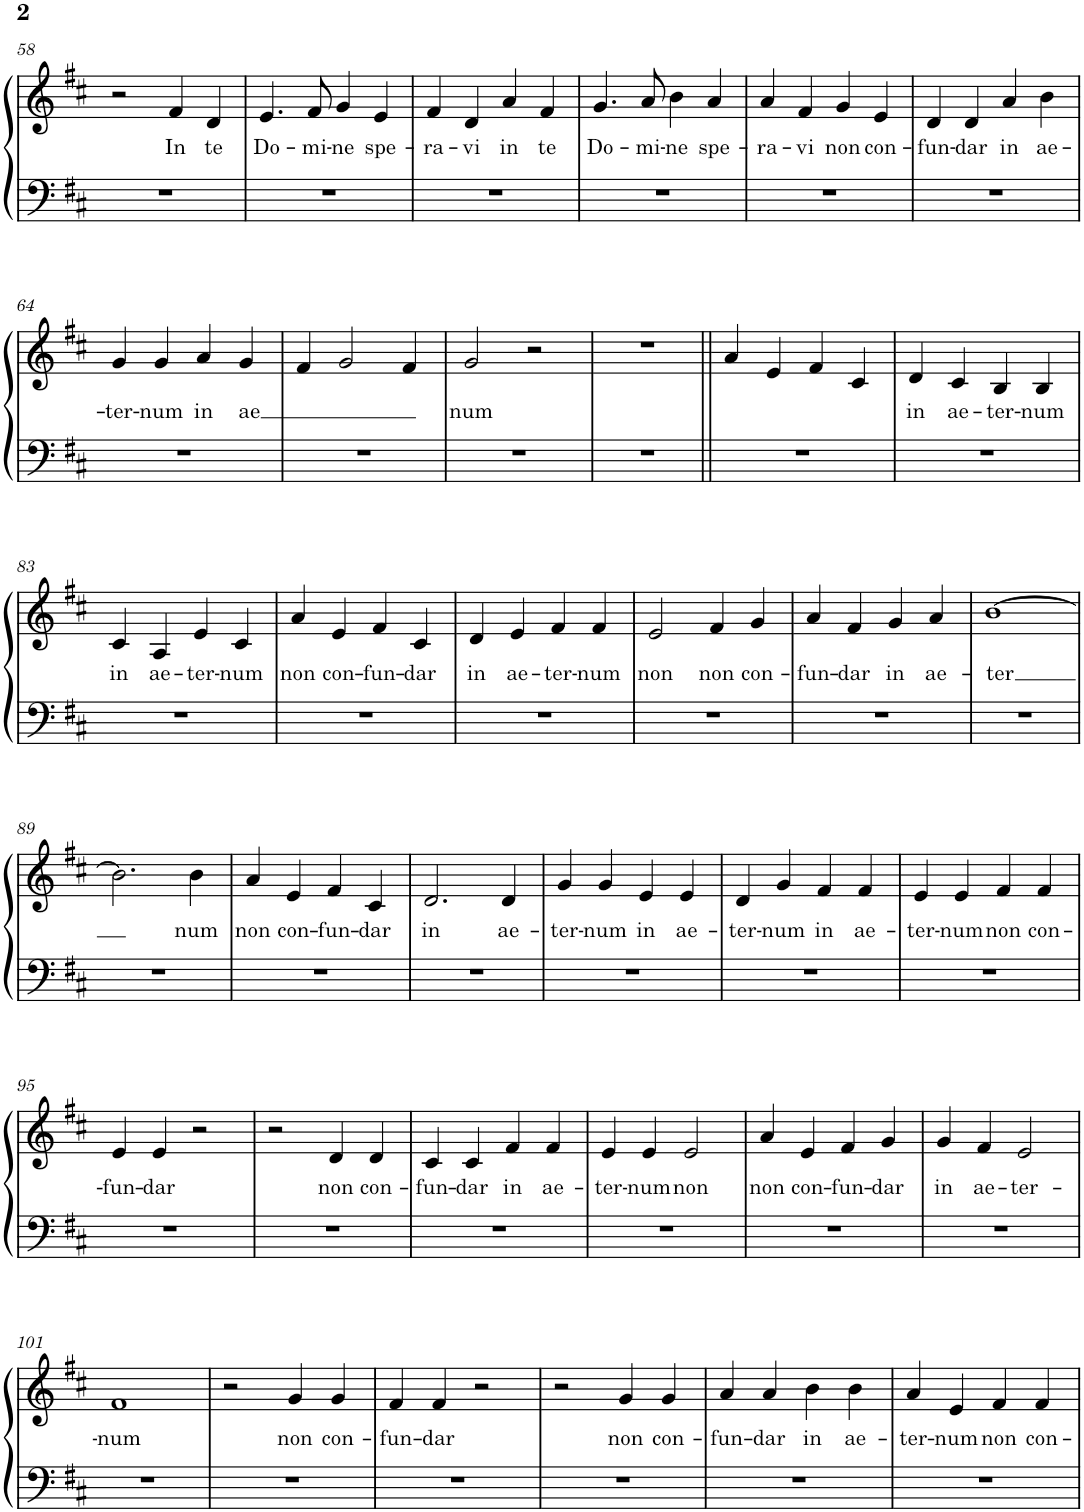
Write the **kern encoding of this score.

**kern	**kern	**text
*part1	*part1	*part1
*staff2	*staff1	*staff1
*I"Piano	*	*
*I'Pno.	*	*
!!LO:PB:g=z
*clefF4	*clefG2	*
*k[f#c#]	*k[f#c#]	*
*M4/4	*M4/4	*
*met(c)	*met(c)	*
=58	=58	=58
1r	2r	.
!	!	!LO:LY:b
.	4f#/	In
!	!	!LO:LY:b
.	4d/	te
=59	=59	=59
!	!	!LO:LY:b
1r	4.e/	Do-
!	!	!LO:LY:b
.	8f#/	-mi-
!	!	!LO:LY:b
.	4g/	-ne
!	!	!LO:LY:b
.	4e/	spe-
=60	=60	=60
!	!	!LO:LY:b
1r	4f#/	-ra-
!	!	!LO:LY:b
.	4d/	-vi
!	!	!LO:LY:b
.	4a/	in
!	!	!LO:LY:b
.	4f#/	te
=61	=61	=61
!	!	!LO:LY:b
1r	4.g/	Do-
!	!	!LO:LY:b
.	8a/	-mi-
!	!	!LO:LY:b
.	4b\	-ne
!	!	!LO:LY:b
.	4a/	spe-
=62	=62	=62
!	!	!LO:LY:b
1r	4a/	-ra-
!	!	!LO:LY:b
.	4f#/	-vi
!	!	!LO:LY:b
.	4g/	non
!	!	!LO:LY:b
.	4e/	con-
=63	=63	=63
!	!	!LO:LY:b
1r	4d/	-fun-
!	!	!LO:LY:b
.	4d/	-dar
!	!	!LO:LY:b
.	4a/	in
!	!	!LO:LY:b
.	4b\	ae-
!!LO:LB:g=z
=64	=64	=64
!	!	!LO:LY:b
1r	4g/	-ter-
!	!	!LO:LY:b
.	4g/	-num
!	!	!LO:LY:b
.	4a/	in
!	!	!LO:LY:b
.	4g/	-ae
=65	=65	=65
1r	4f#/	.
.	2g/	.
.	4f#/	.
=66	=66	=66
!	!	!LO:LY:b
1r	2g/	num
.	2r	.
=67	=67	=67
1r	1r	.
=68||	=68||	=68||
1r	4a/	.
.	4e/	.
.	4f#/	.
.	4c#/	.
=82	=82	=82
!	!	!LO:LY:b
1r	4d/	in
!	!	!LO:LY:b
.	4c#/	ae-
!	!	!LO:LY:b
.	4B/	-ter-
!	!	!LO:LY:b
.	4B/	-num
!!LO:LB:g=z
=83	=83	=83
!	!	!LO:LY:b
1r	4c#/	in
!	!	!LO:LY:b
.	4A/	ae-
!	!	!LO:LY:b
.	4e/	-ter-
!	!	!LO:LY:b
.	4c#/	-num
=84	=84	=84
!	!	!LO:LY:b
1r	4a/	non
!	!	!LO:LY:b
.	4e/	con-
!	!	!LO:LY:b
.	4f#/	-fun-
!	!	!LO:LY:b
.	4c#/	-dar
=85	=85	=85
!	!	!LO:LY:b
1r	4d/	in
!	!	!LO:LY:b
.	4e/	ae-
!	!	!LO:LY:b
.	4f#/	-ter-
!	!	!LO:LY:b
.	4f#/	-num
=86	=86	=86
!	!	!LO:LY:b
1r	2e/	non
!	!	!LO:LY:b
.	4f#/	non
!	!	!LO:LY:b
.	4g/	con-
=87	=87	=87
!	!	!LO:LY:b
1r	4a/	-fun-
!	!	!LO:LY:b
.	4f#/	-dar
!	!	!LO:LY:b
.	4g/	in
!	!	!LO:LY:b
.	4a/	ae-
=88	=88	=88
!	!	!LO:LY:b
1r	[1b	-ter
!!LO:LB:g=z
=89	=89	=89
1r	2.b\]	.
!	!	!LO:LY:b
.	4b\	num
=90	=90	=90
!	!	!LO:LY:b
1r	4a/	non
!	!	!LO:LY:b
.	4e/	con-
!	!	!LO:LY:b
.	4f#/	-fun-
!	!	!LO:LY:b
.	4c#/	-dar
=91	=91	=91
!	!	!LO:LY:b
1r	2.d/	in
!	!	!LO:LY:b
.	4d/	ae-
=92	=92	=92
!	!	!LO:LY:b
1r	4g/	-ter-
!	!	!LO:LY:b
.	4g/	-num
!	!	!LO:LY:b
.	4e/	in
!	!	!LO:LY:b
.	4e/	ae-
=93	=93	=93
!	!	!LO:LY:b
1r	4d/	-ter-
!	!	!LO:LY:b
.	4g/	-num
!	!	!LO:LY:b
.	4f#/	in
!	!	!LO:LY:b
.	4f#/	ae-
=94	=94	=94
!	!	!LO:LY:b
1r	4e/	-ter-
!	!	!LO:LY:b
.	4e/	-num
!	!	!LO:LY:b
.	4f#/	non
!	!	!LO:LY:b
.	4f#/	con-
!!LO:LB:g=z
=95	=95	=95
!	!	!LO:LY:b
1r	4e/	-fun-
!	!	!LO:LY:b
.	4e/	-dar
.	2r	.
=96	=96	=96
1r	2r	.
!	!	!LO:LY:b
.	4d/	non
!	!	!LO:LY:b
.	4d/	con-
=97	=97	=97
!	!	!LO:LY:b
1r	4c#/	-fun-
!	!	!LO:LY:b
.	4c#/	-dar
!	!	!LO:LY:b
.	4f#/	in
!	!	!LO:LY:b
.	4f#/	ae-
=98	=98	=98
!	!	!LO:LY:b
1r	4e/	-ter-
!	!	!LO:LY:b
.	4e/	-num
!	!	!LO:LY:b
.	2e/	non
=99	=99	=99
!	!	!LO:LY:b
1r	4a/	non
!	!	!LO:LY:b
.	4e/	con-
!	!	!LO:LY:b
.	4f#/	-fun-
!	!	!LO:LY:b
.	4g/	-dar
=100	=100	=100
!	!	!LO:LY:b
1r	4g/	in
!	!	!LO:LY:b
.	4f#/	ae-
!	!	!LO:LY:b
.	2e/	-ter-
!!LO:LB:g=z
=101	=101	=101
!	!	!LO:LY:b
1r	1f#	-num
=102	=102	=102
1r	2r	.
!	!	!LO:LY:b
.	4g/	non
!	!	!LO:LY:b
.	4g/	con-
=103	=103	=103
!	!	!LO:LY:b
1r	4f#/	-fun-
!	!	!LO:LY:b
.	4f#/	-dar
.	2r	.
=104	=104	=104
1r	2r	.
!	!	!LO:LY:b
.	4g/	non
!	!	!LO:LY:b
.	4g/	con-
=105	=105	=105
!	!	!LO:LY:b
1r	4a/	-fun-
!	!	!LO:LY:b
.	4a/	-dar
!	!	!LO:LY:b
.	4b\	in
!	!	!LO:LY:b
.	4b\	ae-
=106	=106	=106
!	!	!LO:LY:b
1r	4a/	-ter-
!	!	!LO:LY:b
.	4e/	-num
!	!	!LO:LY:b
.	4f#/	non
!	!	!LO:LY:b
.	4f#/	con-
=	=	=
*-	*-	*-
